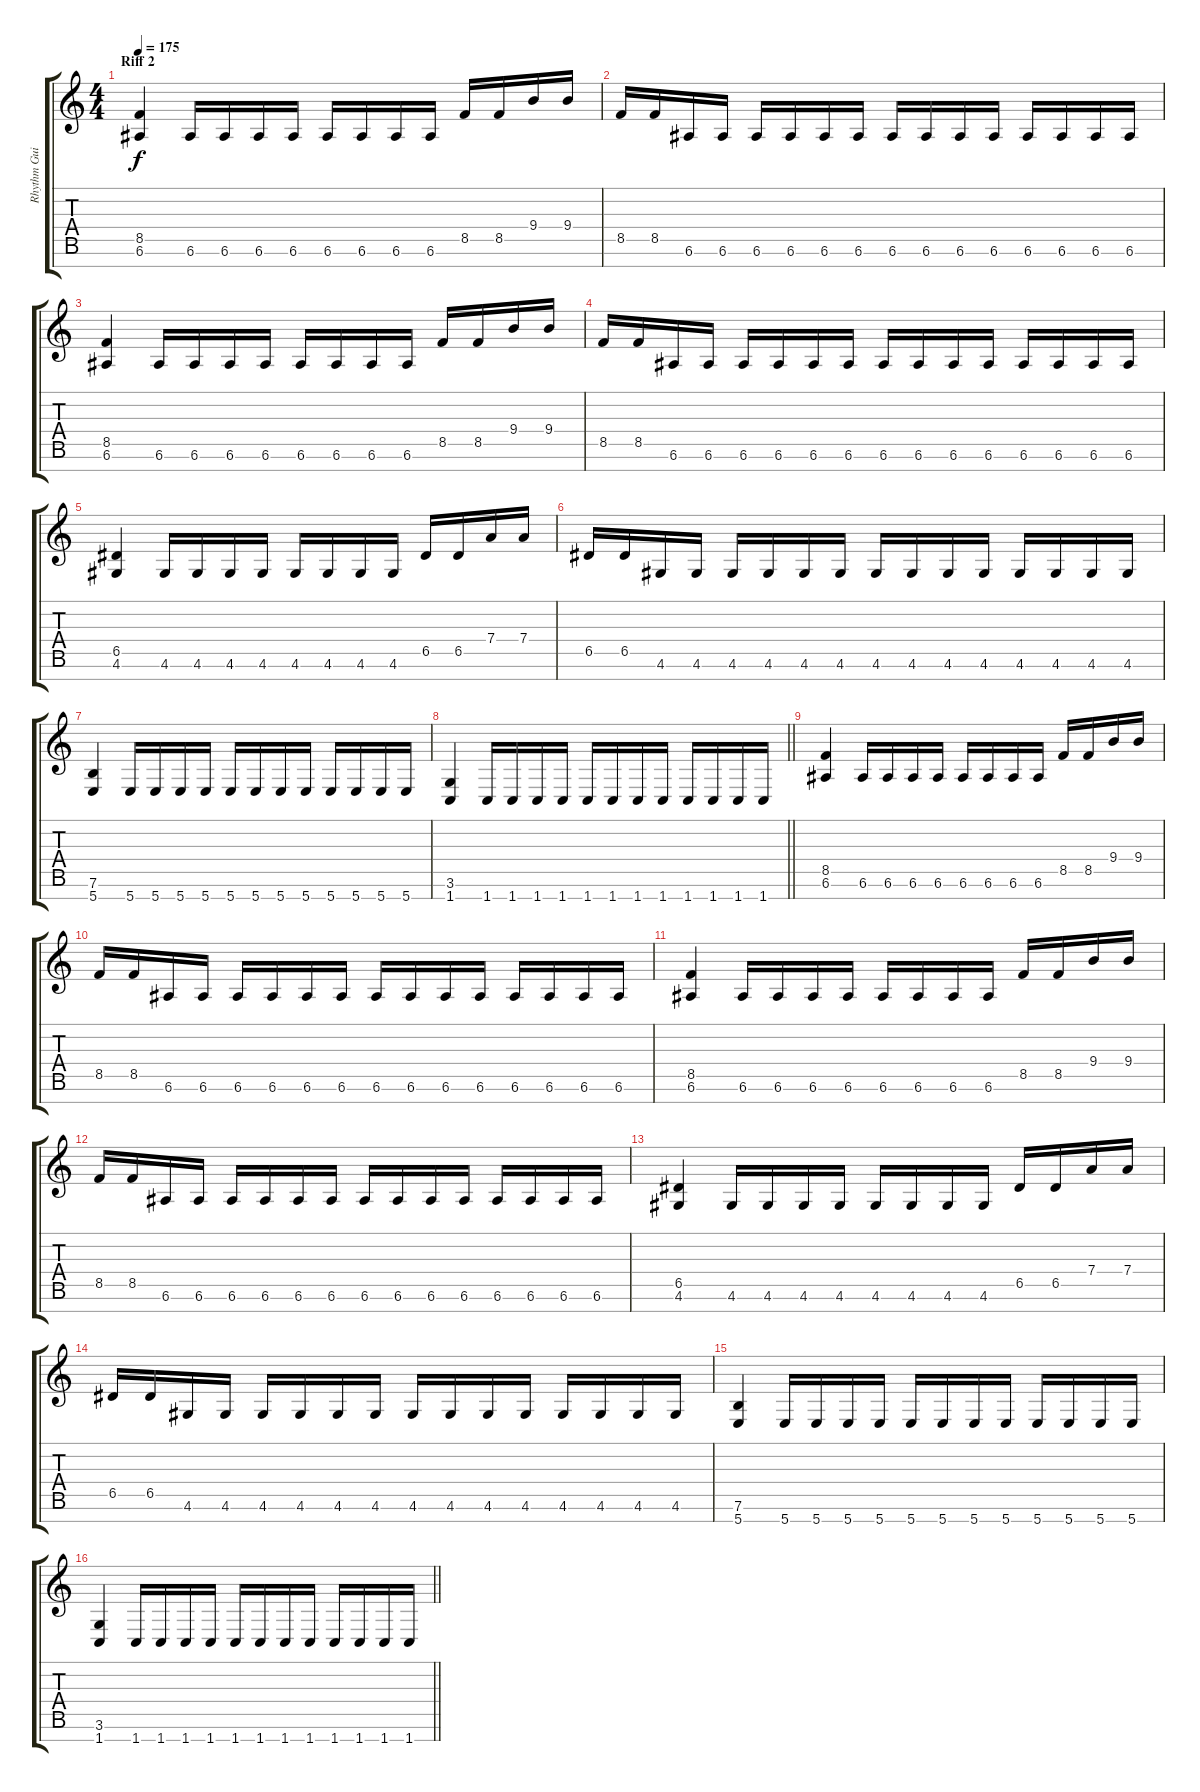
\track ("Rhythm Guitar 1" "Rhythm Gui") {instrument distortionguitar}
\staff {score tabs}
\tuning (E4 B3 G3 D3 A2 E2 B1) {hide}
\ts (4 4)
\section ("" "Riff 2")
\tempo 175
\clef g2
\ks c
(8.5 6.6).4{dy f} 6.6.16 6.6.16 6.6.16 6.6.16 6.6.16 6.6.16 6.6.16 6.6.16 8.5.16 8.5.16 9.4.16 9.4.16 |
8.5.16 8.5.16 6.6.16 6.6.16 6.6.16 6.6.16 6.6.16 6.6.16 6.6.16 6.6.16 6.6.16 6.6.16 6.6.16 6.6.16 6.6.16 6.6.16 |
(8.5 6.6).4 6.6.16 6.6.16 6.6.16 6.6.16 6.6.16 6.6.16 6.6.16 6.6.16 8.5.16 8.5.16 9.4.16 9.4.16 |
8.5.16 8.5.16 6.6.16 6.6.16 6.6.16 6.6.16 6.6.16 6.6.16 6.6.16 6.6.16 6.6.16 6.6.16 6.6.16 6.6.16 6.6.16 6.6.16 |
(6.5 4.6).4 4.6.16 4.6.16 4.6.16 4.6.16 4.6.16 4.6.16 4.6.16 4.6.16 6.5.16 6.5.16 7.4.16 7.4.16 |
6.5.16 6.5.16 4.6.16 4.6.16 4.6.16 4.6.16 4.6.16 4.6.16 4.6.16 4.6.16 4.6.16 4.6.16 4.6.16 4.6.16 4.6.16 4.6.16 |
(7.6 5.7).4 5.7.16 5.7.16 5.7.16 5.7.16 5.7.16 5.7.16 5.7.16 5.7.16 5.7.16 5.7.16 5.7.16 5.7.16 |
\barLineRight lightlight
(3.6 1.7).4 1.7.16 1.7.16 1.7.16 1.7.16 1.7.16 1.7.16 1.7.16 1.7.16 1.7.16 1.7.16 1.7.16 1.7.16 |
(8.5 6.6).4 6.6.16 6.6.16 6.6.16 6.6.16 6.6.16 6.6.16 6.6.16 6.6.16 8.5.16 8.5.16 9.4.16 9.4.16 |
8.5.16 8.5.16 6.6.16 6.6.16 6.6.16 6.6.16 6.6.16 6.6.16 6.6.16 6.6.16 6.6.16 6.6.16 6.6.16 6.6.16 6.6.16 6.6.16 |
(8.5 6.6).4 6.6.16 6.6.16 6.6.16 6.6.16 6.6.16 6.6.16 6.6.16 6.6.16 8.5.16 8.5.16 9.4.16 9.4.16 |
8.5.16 8.5.16 6.6.16 6.6.16 6.6.16 6.6.16 6.6.16 6.6.16 6.6.16 6.6.16 6.6.16 6.6.16 6.6.16 6.6.16 6.6.16 6.6.16 |
(6.5 4.6).4 4.6.16 4.6.16 4.6.16 4.6.16 4.6.16 4.6.16 4.6.16 4.6.16 6.5.16 6.5.16 7.4.16 7.4.16 |
6.5.16 6.5.16 4.6.16 4.6.16 4.6.16 4.6.16 4.6.16 4.6.16 4.6.16 4.6.16 4.6.16 4.6.16 4.6.16 4.6.16 4.6.16 4.6.16 |
(7.6 5.7).4 5.7.16 5.7.16 5.7.16 5.7.16 5.7.16 5.7.16 5.7.16 5.7.16 5.7.16 5.7.16 5.7.16 5.7.16 |
\barLineRight lightlight
(3.6 1.7).4 1.7.16 1.7.16 1.7.16 1.7.16 1.7.16 1.7.16 1.7.16 1.7.16 1.7.16 1.7.16 1.7.16 1.7.16
